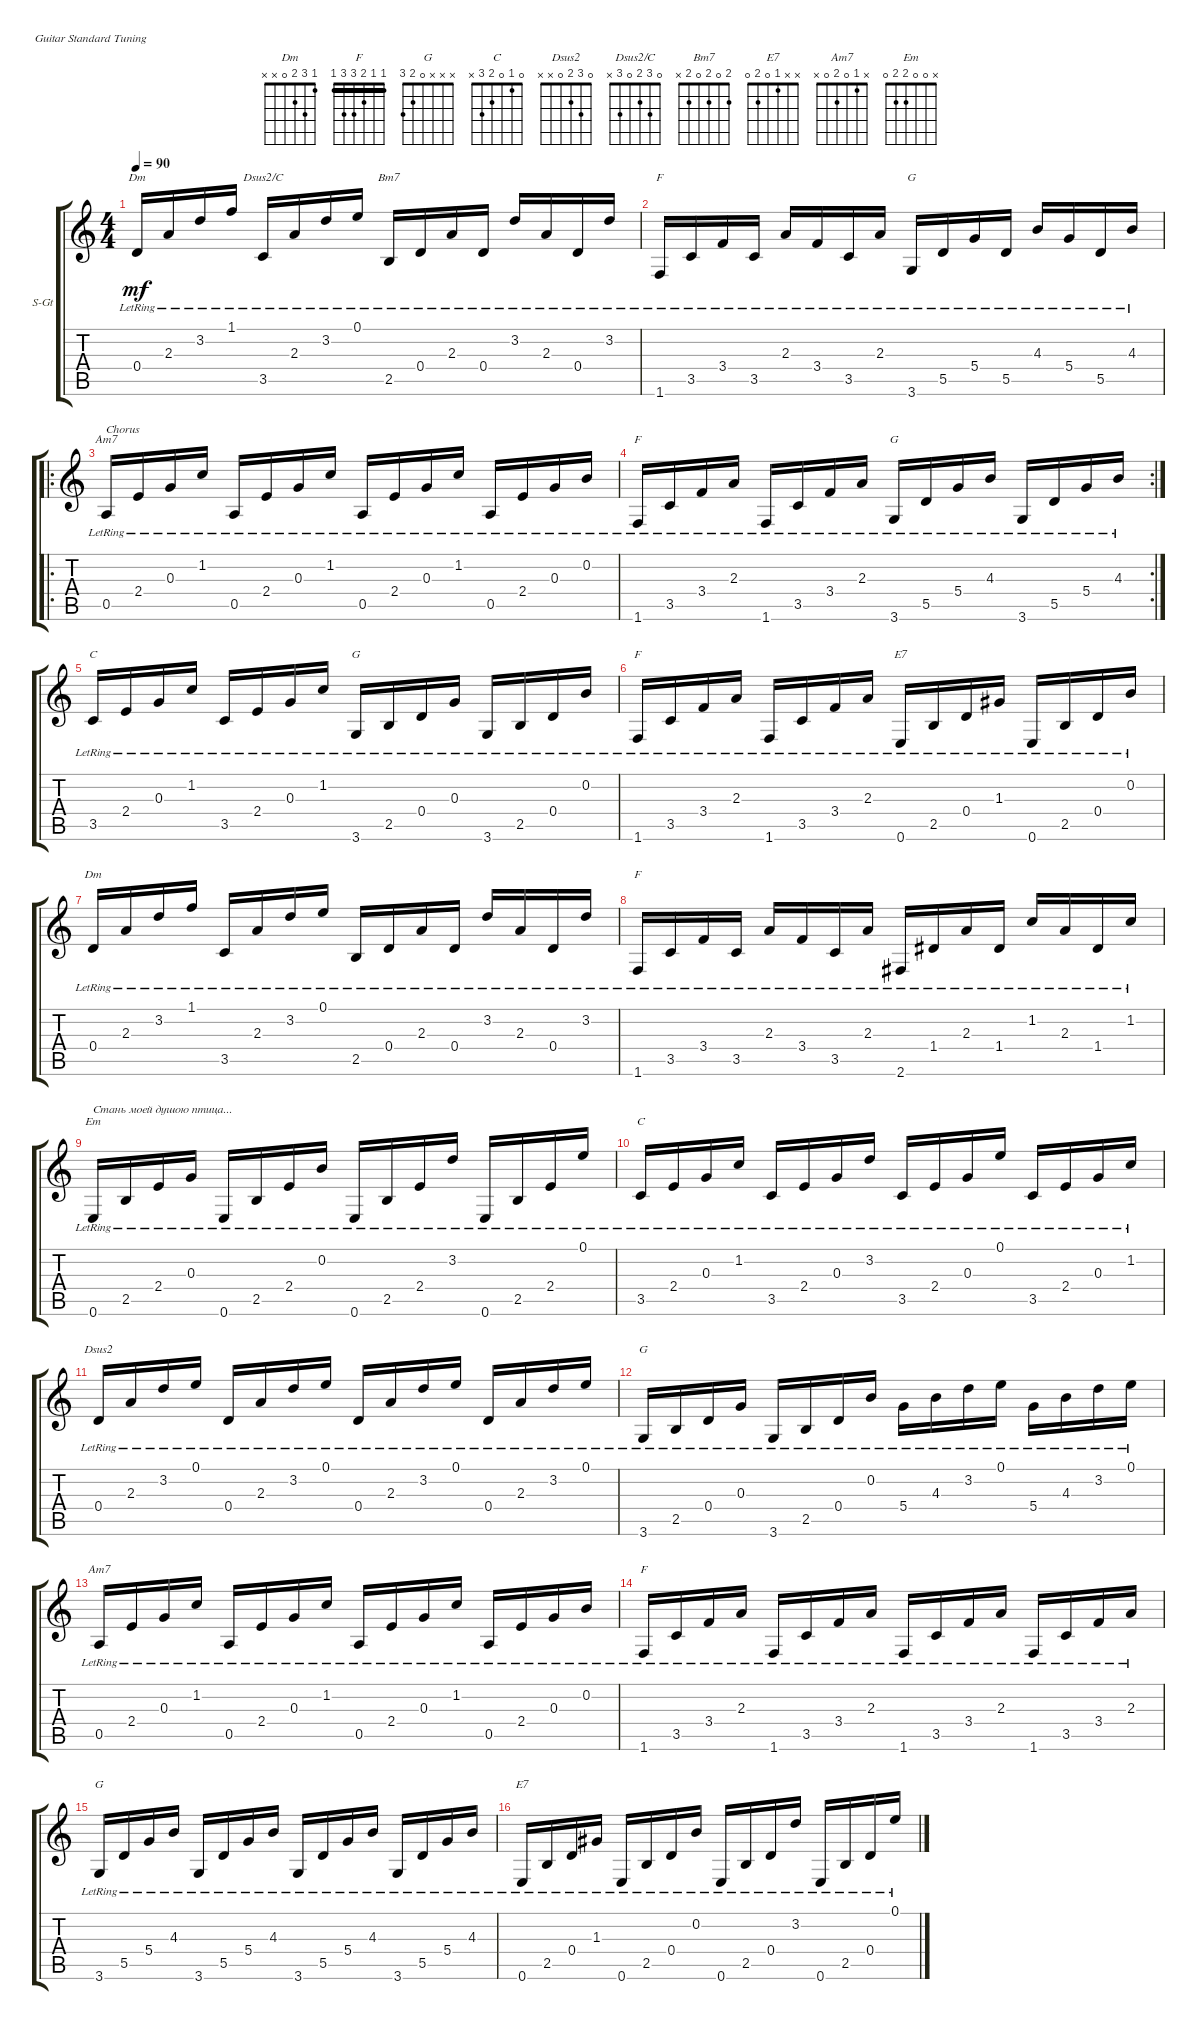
\defaultSystemsLayout 4
\bracketExtendMode groupsimilarinstruments
\firstSystemTrackNameOrientation horizontal
\otherSystemsTrackNameOrientation horizontal
\track ("Steel Guitar" "S-Gt") {instrument acousticguitarsteel}
\staff {score tabs}
\tuning (E4 B3 G3 D3 A2 E2)
\chord ("Dm" 1 3 2 0 x x)
\chord ("F" x 1 2 3 x x)
\chord ("G" 3 3 4 5 5 3) {barre (3 3)}
\chord ("C" 0 1 0 2 3 x)
\chord ("Dsus2" 0 3 2 0 x x)
\chord ("Dsus2/C" 0 3 2 0 3 x)
\chord ("Bm7" 2 0 2 0 2 x)
\chord ("E7" x 0 1 0 2 0)
\chord ("Am7" x 1 0 2 0 x)
\chord ("E7" x x 1 0 2 0)
\chord ("F" 1 1 2 3 3 1) {barre (1 1)}
\chord ("Em" x 0 0 2 2 0)
\chord ("G" x x x 0 2 3)
\ts (4 4)
\tempo 90
\clef g2
\ks c
0.4{lr}.16{ch "Dm" dy mf} 2.3{lr}.16 3.2{lr}.16 1.1{lr}.16 3.5{lr}.16{ch "Dsus2/C"} 2.3{lr}.16 3.2{lr}.16 0.1{lr}.16 2.5{lr}.16{ch "Bm7"} 0.4{lr}.16 2.3{lr}.16 0.4{lr}.16 3.2{lr}.16 2.3{lr}.16 0.4{lr}.16 3.2{lr}.16 |
1.6{lr}.16{ch "F"} 3.5{lr}.16 3.4{lr}.16 3.5{lr}.16 2.3{lr}.16 3.4{lr}.16 3.5{lr}.16 2.3{lr}.16 3.6{lr}.16{ch "G"} 5.5{lr}.16 5.4{lr}.16 5.5{lr}.16 4.3{lr}.16 5.4{lr}.16 5.5{lr}.16 4.3{lr}.16 |
\ro
0.5{lr}.16{ch "Am7" txt "Chorus"} 2.4{lr}.16 0.3{lr}.16 1.2{lr}.16 0.5{lr}.16 2.4{lr}.16 0.3{lr}.16 1.2{lr}.16 0.5{lr}.16 2.4{lr}.16 0.3{lr}.16 1.2{lr}.16 0.5{lr}.16 2.4{lr}.16 0.3{lr}.16 0.2{lr}.16 |
\rc 2
1.6{lr}.16{ch "F"} 3.5{lr}.16 3.4{lr}.16 2.3{lr}.16 1.6{lr}.16 3.5{lr}.16 3.4{lr}.16 2.3{lr}.16 3.6{lr}.16{ch "G"} 5.5{lr}.16 5.4{lr}.16 4.3{lr}.16 3.6{lr}.16 5.5{lr}.16 5.4{lr}.16 4.3{lr}.16 |
\scale
0.527337 3.5{lr}.16{ch "C"} 2.4{lr}.16 0.3{lr}.16 1.2{lr}.16 3.5{lr}.16 2.4{lr}.16 0.3{lr}.16 1.2{lr}.16 3.6{lr}.16{ch "G"} 2.5{lr}.16 0.4{lr}.16 0.3{lr}.16 3.6{lr}.16 2.5{lr}.16 0.4{lr}.16 0.2{lr}.16 |
\scale
0.472949 1.6{lr}.16{ch "F"} 3.5{lr}.16 3.4{lr}.16 2.3{lr}.16 1.6{lr}.16 3.5{lr}.16 3.4{lr}.16 2.3{lr}.16 0.6{lr}.16{ch "E7"} 2.5{lr}.16 0.4{lr}.16 1.3{lr}.16 0.6{lr}.16 2.5{lr}.16 0.4{lr}.16 0.2{lr}.16 |
\scale
0.527337 0.4{lr}.16{ch "Dm"} 2.3{lr}.16 3.2{lr}.16 1.1{lr}.16 3.5{lr}.16 2.3{lr}.16 3.2{lr}.16 0.1{lr}.16 2.5{lr}.16 0.4{lr}.16 2.3{lr}.16 0.4{lr}.16 3.2{lr}.16 2.3{lr}.16 0.4{lr}.16 3.2{lr}.16 |
\scale
0.472949 1.6{lr}.16{ch "F"} 3.5{lr}.16 3.4{lr}.16 3.5{lr}.16 2.3{lr}.16 3.4{lr}.16 3.5{lr}.16 2.3{lr}.16 2.6{lr}.16 1.4{lr}.16 2.3{lr}.16 1.4{lr}.16 1.2{lr}.16 2.3{lr}.16 1.4{lr}.16 1.2{lr}.16 |
0.6{lr}.16{ch "Em" txt "Стань моей душою птица..."} 2.5{lr}.16 2.4{lr}.16 0.3{lr}.16 0.6{lr}.16 2.5{lr}.16 2.4{lr}.16 0.2{lr}.16 0.6{lr}.16 2.5{lr}.16 2.4{lr}.16 3.2{lr}.16 0.6{lr}.16 2.5{lr}.16 2.4{lr}.16 0.1{lr}.16 |
3.5{lr}.16{ch "C"} 2.4{lr}.16 0.3{lr}.16 1.2{lr}.16 3.5{lr}.16 2.4{lr}.16 0.3{lr}.16 3.2{lr}.16 3.5{lr}.16 2.4{lr}.16 0.3{lr}.16 0.1{lr}.16 3.5{lr}.16 2.4{lr}.16 0.3{lr}.16 1.2{lr}.16 |
0.4{lr}.16{ch "Dsus2"} 2.3{lr}.16 3.2{lr}.16 0.1{lr}.16 0.4{lr}.16 2.3{lr}.16 3.2{lr}.16 0.1{lr}.16 0.4{lr}.16 2.3{lr}.16 3.2{lr}.16 0.1{lr}.16 0.4{lr}.16 2.3{lr}.16 3.2{lr}.16 0.1{lr}.16 |
3.6{lr}.16{ch "G"} 2.5{lr}.16 0.4{lr}.16 0.3{lr}.16 3.6{lr}.16 2.5{lr}.16 0.4{lr}.16 0.2{lr}.16 5.4{lr}.16 4.3{lr}.16 3.2{lr}.16 0.1{lr}.16 5.4{lr}.16 4.3{lr}.16 3.2{lr}.16 0.1{lr}.16 |
0.5{lr}.16{ch "Am7"} 2.4{lr}.16 0.3{lr}.16 1.2{lr}.16 0.5{lr}.16 2.4{lr}.16 0.3{lr}.16 1.2{lr}.16 0.5{lr}.16 2.4{lr}.16 0.3{lr}.16 1.2{lr}.16 0.5{lr}.16 2.4{lr}.16 0.3{lr}.16 0.2{lr}.16 |
1.6{lr}.16{ch "F"} 3.5{lr}.16 3.4{lr}.16 2.3{lr}.16 1.6{lr}.16 3.5{lr}.16 3.4{lr}.16 2.3{lr}.16 1.6{lr}.16 3.5{lr}.16 3.4{lr}.16 2.3{lr}.16 1.6{lr}.16 3.5{lr}.16 3.4{lr}.16 2.3{lr}.16 |
\scale
0.527337 3.6{lr}.16{ch "G"} 5.5{lr}.16 5.4{lr}.16 4.3{lr}.16 3.6{lr}.16 5.5{lr}.16 5.4{lr}.16 4.3{lr}.16 3.6{lr}.16 5.5{lr}.16 5.4{lr}.16 4.3{lr}.16 3.6{lr}.16 5.5{lr}.16 5.4{lr}.16 4.3{lr}.16 |
\scale
0.472949 0.6{lr}.16{ch "E7"} 2.5{lr}.16 0.4{lr}.16 1.3{lr}.16 0.6{lr}.16 2.5{lr}.16 0.4{lr}.16 0.2{lr}.16 0.6{lr}.16 2.5{lr}.16 0.4{lr}.16 3.2{lr}.16 0.6{lr}.16 2.5{lr}.16 0.4{lr}.16 0.1{lr}.16
